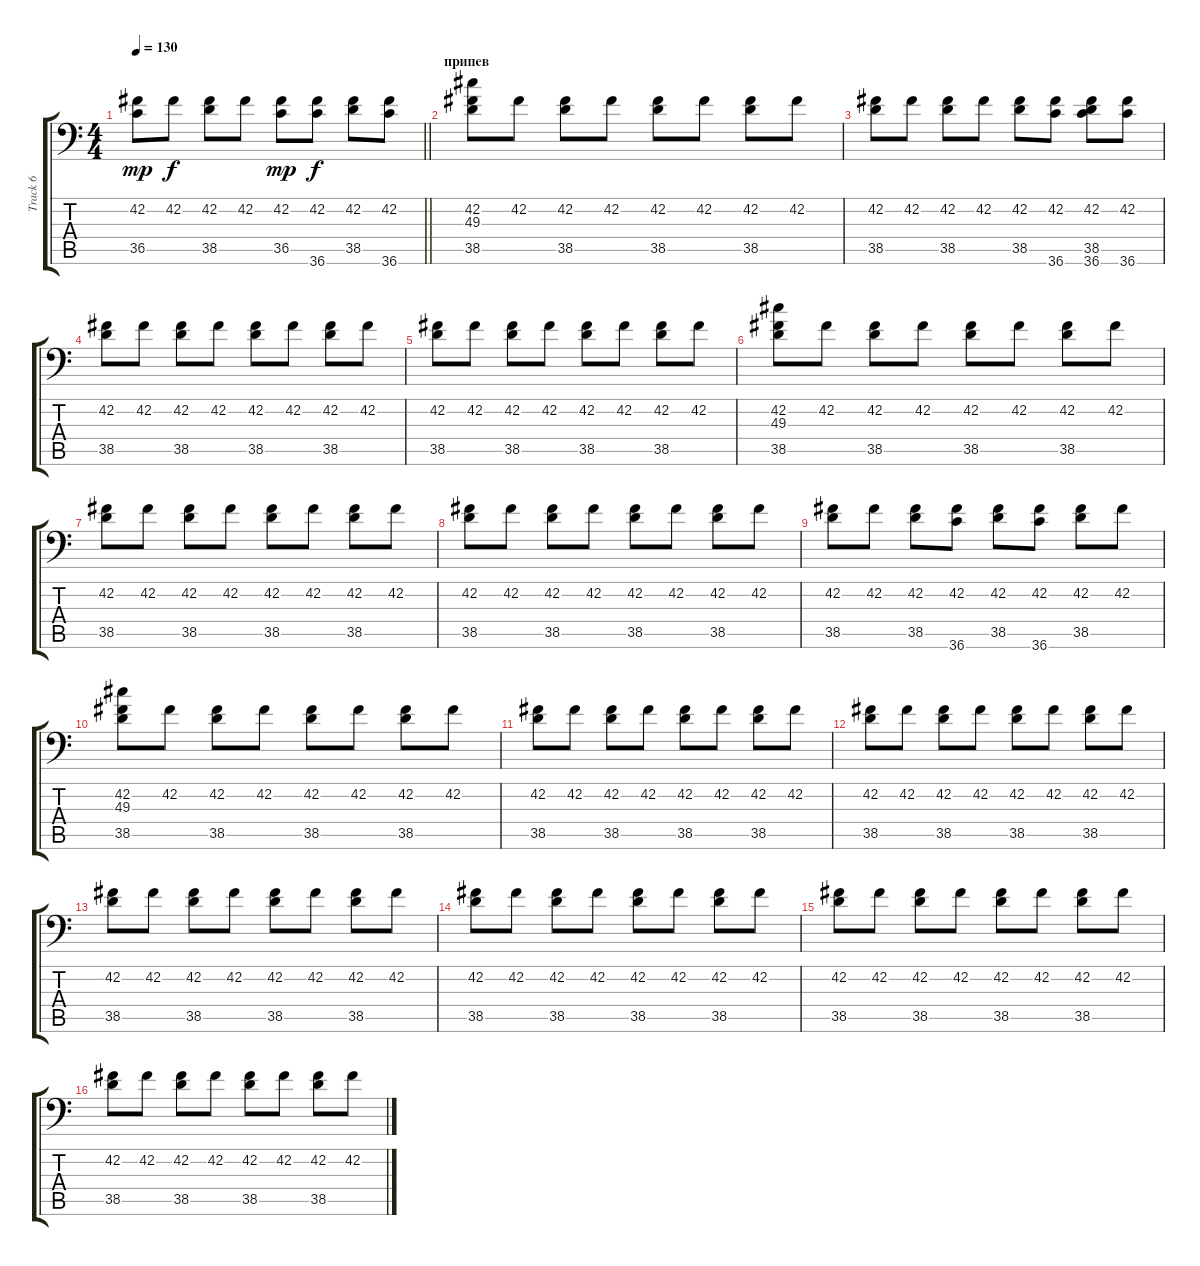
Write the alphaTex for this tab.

\track ("Track 6" "Track 6") {instrument acousticgrandpiano}
\staff {score tabs}
\tuning (C-1 C-1 C-1 C-1 C-1 C-1) {hide}
\ts (4 4)
\tempo 130
\clef f4
\barLineRight lightlight
\ks c
(42.2 36.5).8{dy mp} 42.2.8{dy f} (42.2 38.5).8 42.2.8 (42.2 36.5).8{dy mp} (42.2 36.6).8{dy f} (42.2 38.5).8 (42.2 36.6).8 |
\section ("" "припев")
(42.2 49.3 38.5).8 42.2.8 (42.2 38.5).8 42.2.8 (42.2 38.5).8 42.2.8 (42.2 38.5).8 42.2.8 |
(42.2 38.5).8 42.2.8 (42.2 38.5).8 42.2.8 (42.2 38.5).8 (42.2 36.6).8 (42.2 38.5 36.6).8 (42.2 36.6).8 |
(42.2 38.5).8 42.2.8 (42.2 38.5).8 42.2.8 (42.2 38.5).8 42.2.8 (42.2 38.5).8 42.2.8 |
(42.2 38.5).8 42.2.8 (42.2 38.5).8 42.2.8 (42.2 38.5).8 42.2.8 (42.2 38.5).8 42.2.8 |
(42.2 49.3 38.5).8 42.2.8 (42.2 38.5).8 42.2.8 (42.2 38.5).8 42.2.8 (42.2 38.5).8 42.2.8 |
(42.2 38.5).8 42.2.8 (42.2 38.5).8 42.2.8 (42.2 38.5).8 42.2.8 (42.2 38.5).8 42.2.8 |
(42.2 38.5).8 42.2.8 (42.2 38.5).8 42.2.8 (42.2 38.5).8 42.2.8 (42.2 38.5).8 42.2.8 |
(42.2 38.5).8 42.2.8 (42.2 38.5).8 (42.2 36.6).8 (42.2 38.5).8 (42.2 36.6).8 (42.2 38.5).8 42.2.8 |
(42.2 49.3 38.5).8 42.2.8 (42.2 38.5).8 42.2.8 (42.2 38.5).8 42.2.8 (42.2 38.5).8 42.2.8 |
(42.2 38.5).8 42.2.8 (42.2 38.5).8 42.2.8 (42.2 38.5).8 42.2.8 (42.2 38.5).8 42.2.8 |
(42.2 38.5).8 42.2.8 (42.2 38.5).8 42.2.8 (42.2 38.5).8 42.2.8 (42.2 38.5).8 42.2.8 |
(42.2 38.5).8 42.2.8 (42.2 38.5).8 42.2.8 (42.2 38.5).8 42.2.8 (42.2 38.5).8 42.2.8 |
(42.2 38.5).8 42.2.8 (42.2 38.5).8 42.2.8 (42.2 38.5).8 42.2.8 (42.2 38.5).8 42.2.8 |
(42.2 38.5).8 42.2.8 (42.2 38.5).8 42.2.8 (42.2 38.5).8 42.2.8 (42.2 38.5).8 42.2.8 |
(42.2 38.5).8 42.2.8 (42.2 38.5).8 42.2.8 (42.2 38.5).8 42.2.8 (42.2 38.5).8 42.2.8
